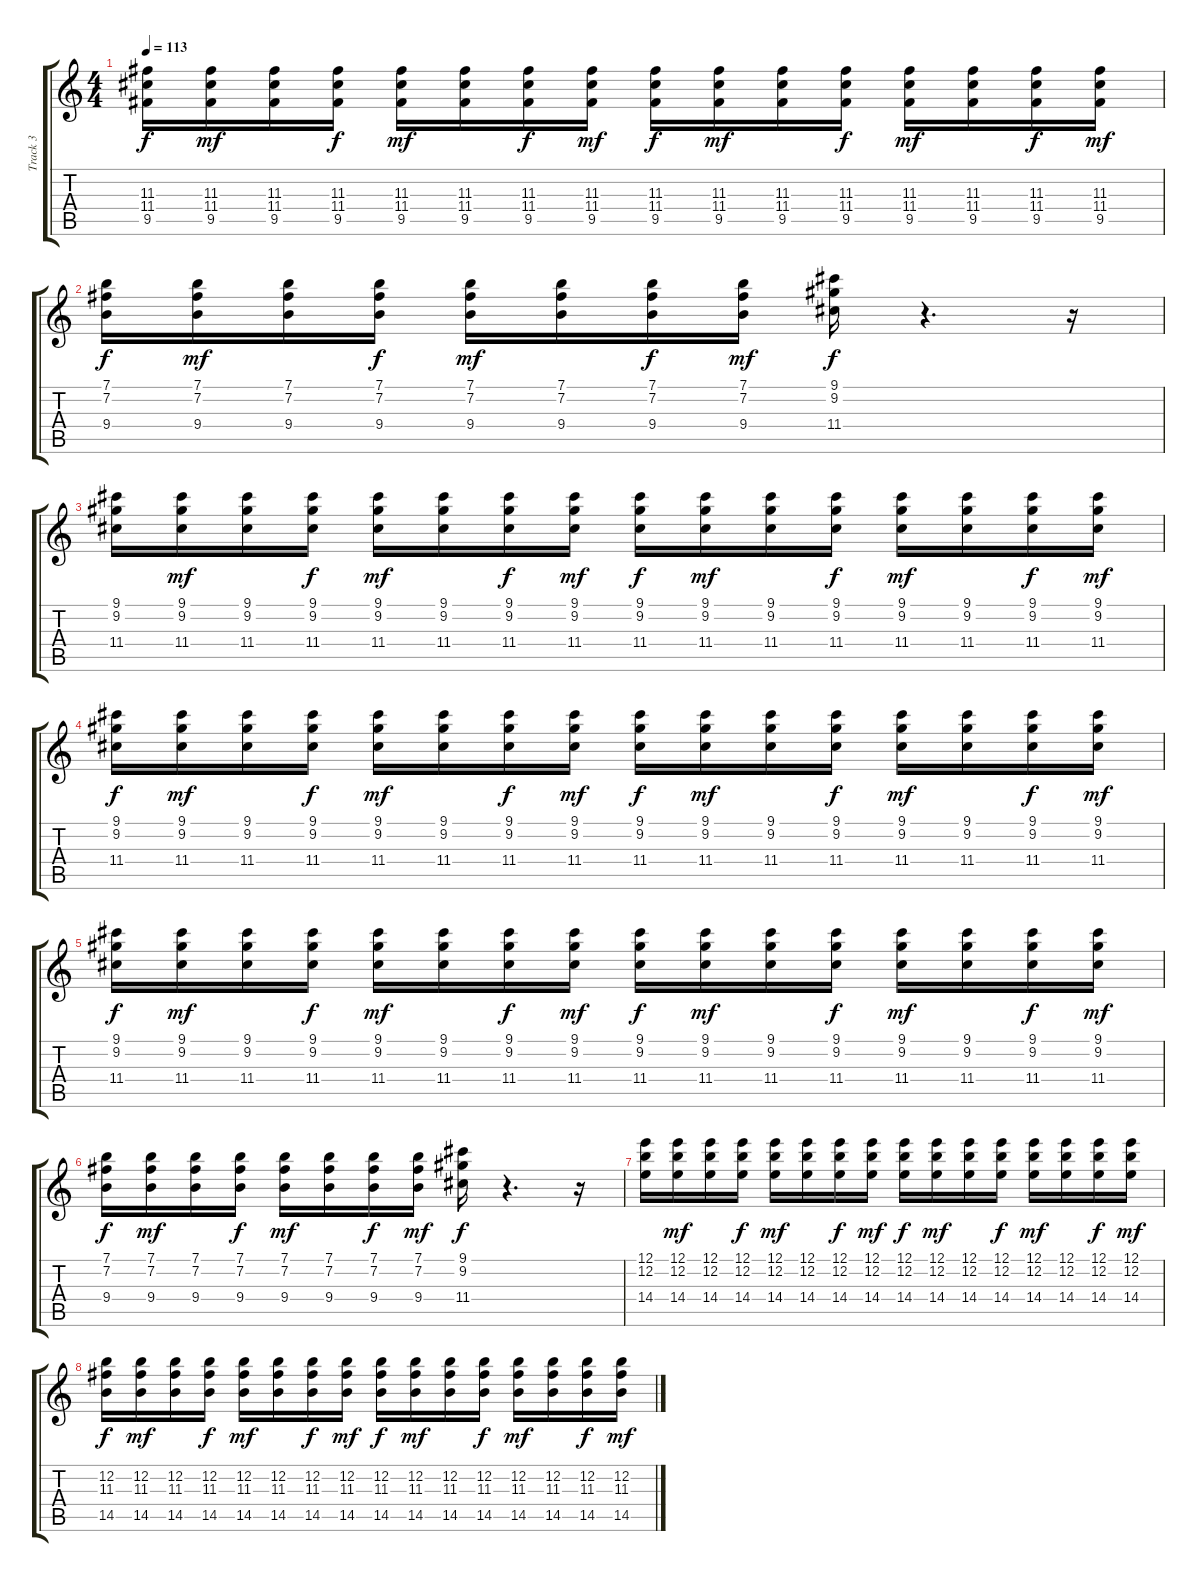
\track ("Track 3" "Track 3") {instrument acousticguitarnylon}
\staff {score tabs}
\tuning (E4 B3 G3 D3 A2 E2) {hide}
\ts (4 4)
\tempo 113
\clef g2
\ks c
(11.3 11.4 9.5).16{dy f} (11.3 11.4 9.5).16{dy mf} (11.3 11.4 9.5).16 (11.3 11.4 9.5).16{dy f} (11.3 11.4 9.5).16{dy mf} (11.3 11.4 9.5).16 (11.3 11.4 9.5).16{dy f} (11.3 11.4 9.5).16{dy mf} (11.3 11.4 9.5).16{dy f} (11.3 11.4 9.5).16{dy mf} (11.3 11.4 9.5).16 (11.3 11.4 9.5).16{dy f} (11.3 11.4 9.5).16{dy mf} (11.3 11.4 9.5).16 (11.3 11.4 9.5).16{dy f} (11.3 11.4 9.5).16{dy mf} |
(7.1 7.2 9.4).16{dy f} (7.1 7.2 9.4).16{dy mf} (7.1 7.2 9.4).16 (7.1 7.2 9.4).16{dy f} (7.1 7.2 9.4).16{dy mf} (7.1 7.2 9.4).16 (7.1 7.2 9.4).16{dy f} (7.1 7.2 9.4).16{dy mf} (9.1 9.2 11.4).16{dy f} r.4{d} r.16 |
(9.1 9.2 11.4).16 (9.1 9.2 11.4).16{dy mf} (9.1 9.2 11.4).16 (9.1 9.2 11.4).16{dy f} (9.1 9.2 11.4).16{dy mf} (9.1 9.2 11.4).16 (9.1 9.2 11.4).16{dy f} (9.1 9.2 11.4).16{dy mf} (9.1 9.2 11.4).16{dy f} (9.1 9.2 11.4).16{dy mf} (9.1 9.2 11.4).16 (9.1 9.2 11.4).16{dy f} (9.1 9.2 11.4).16{dy mf} (9.1 9.2 11.4).16 (9.1 9.2 11.4).16{dy f} (9.1 9.2 11.4).16{dy mf} |
(9.1 9.2 11.4).16{dy f} (9.1 9.2 11.4).16{dy mf} (9.1 9.2 11.4).16 (9.1 9.2 11.4).16{dy f} (9.1 9.2 11.4).16{dy mf} (9.1 9.2 11.4).16 (9.1 9.2 11.4).16{dy f} (9.1 9.2 11.4).16{dy mf} (9.1 9.2 11.4).16{dy f} (9.1 9.2 11.4).16{dy mf} (9.1 9.2 11.4).16 (9.1 9.2 11.4).16{dy f} (9.1 9.2 11.4).16{dy mf} (9.1 9.2 11.4).16 (9.1 9.2 11.4).16{dy f} (9.1 9.2 11.4).16{dy mf} |
(9.1 9.2 11.4).16{dy f} (9.1 9.2 11.4).16{dy mf} (9.1 9.2 11.4).16 (9.1 9.2 11.4).16{dy f} (9.1 9.2 11.4).16{dy mf} (9.1 9.2 11.4).16 (9.1 9.2 11.4).16{dy f} (9.1 9.2 11.4).16{dy mf} (9.1 9.2 11.4).16{dy f} (9.1 9.2 11.4).16{dy mf} (9.1 9.2 11.4).16 (9.1 9.2 11.4).16{dy f} (9.1 9.2 11.4).16{dy mf} (9.1 9.2 11.4).16 (9.1 9.2 11.4).16{dy f} (9.1 9.2 11.4).16{dy mf} |
(7.1 7.2 9.4).16{dy f} (7.1 7.2 9.4).16{dy mf} (7.1 7.2 9.4).16 (7.1 7.2 9.4).16{dy f} (7.1 7.2 9.4).16{dy mf} (7.1 7.2 9.4).16 (7.1 7.2 9.4).16{dy f} (7.1 7.2 9.4).16{dy mf} (9.1 9.2 11.4).16{dy f} r.4{d} r.16 |
(12.1 12.2 14.4).16 (12.1 12.2 14.4).16{dy mf} (12.1 12.2 14.4).16 (12.1 12.2 14.4).16{dy f} (12.1 12.2 14.4).16{dy mf} (12.1 12.2 14.4).16 (12.1 12.2 14.4).16{dy f} (12.1 12.2 14.4).16{dy mf} (12.1 12.2 14.4).16{dy f} (12.1 12.2 14.4).16{dy mf} (12.1 12.2 14.4).16 (12.1 12.2 14.4).16{dy f} (12.1 12.2 14.4).16{dy mf} (12.1 12.2 14.4).16 (12.1 12.2 14.4).16{dy f} (12.1 12.2 14.4).16{dy mf} |
(12.2 11.3 14.5).16{dy f} (12.2 11.3 14.5).16{dy mf} (12.2 11.3 14.5).16 (12.2 11.3 14.5).16{dy f} (12.2 11.3 14.5).16{dy mf} (12.2 11.3 14.5).16 (12.2 11.3 14.5).16{dy f} (12.2 11.3 14.5).16{dy mf} (12.2 11.3 14.5).16{dy f} (12.2 11.3 14.5).16{dy mf} (12.2 11.3 14.5).16 (12.2 11.3 14.5).16{dy f} (12.2 11.3 14.5).16{dy mf} (12.2 11.3 14.5).16 (12.2 11.3 14.5).16{dy f} (12.2 11.3 14.5).16{dy mf}
